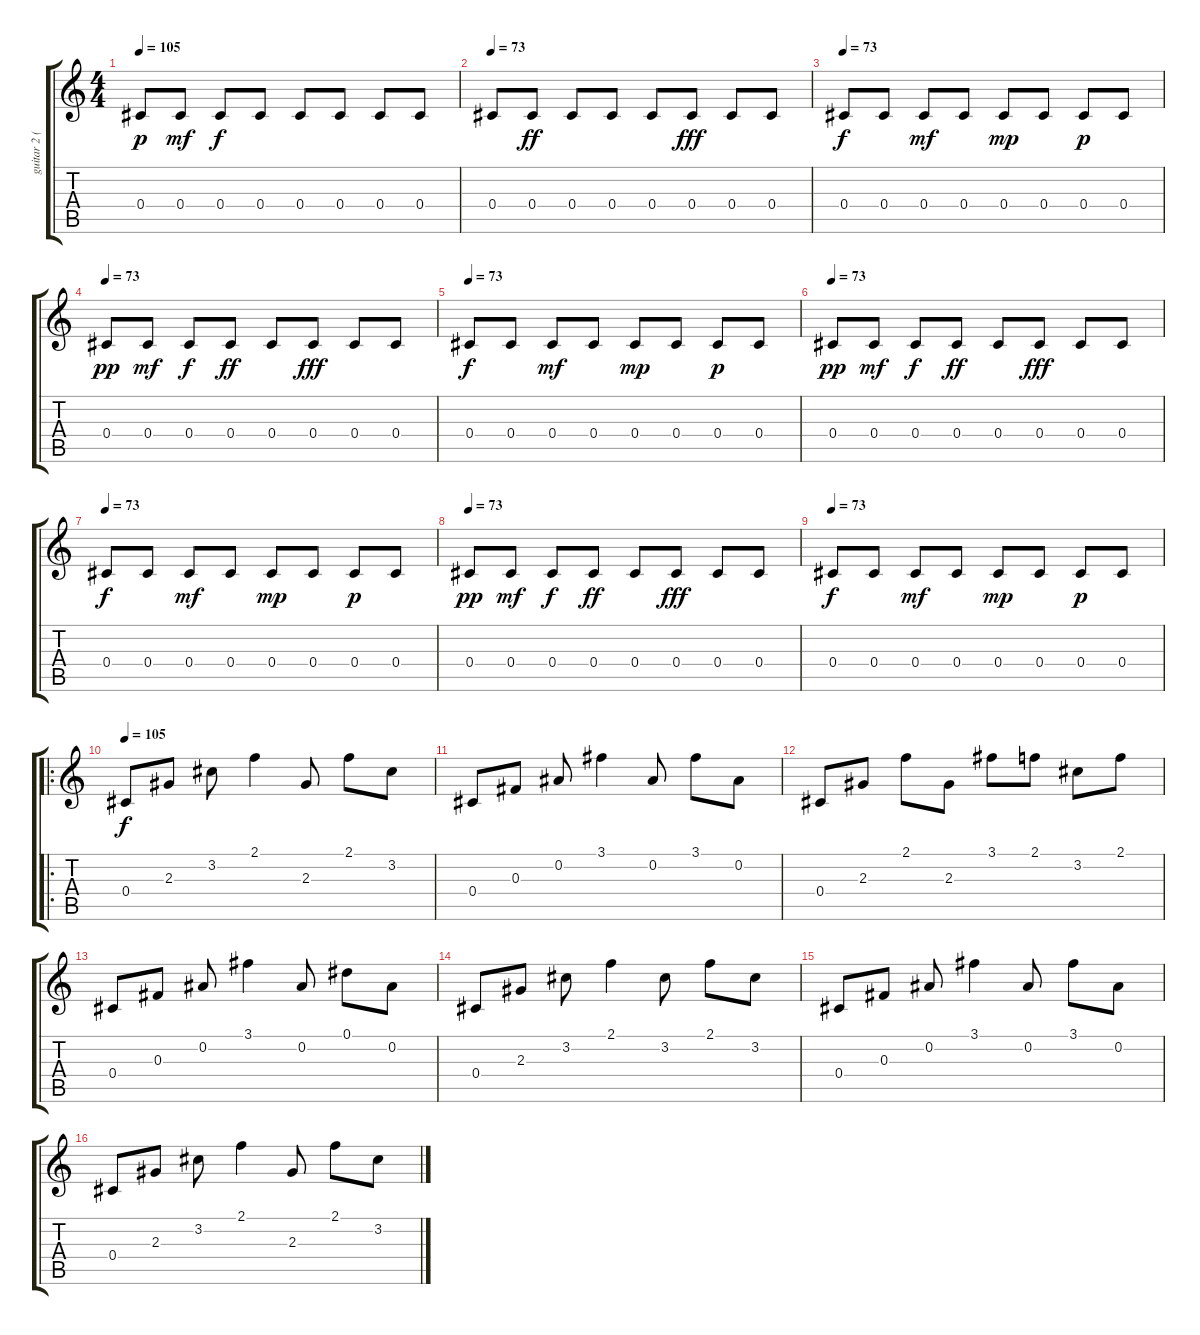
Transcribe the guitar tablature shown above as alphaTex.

\track ("guitar 2 ( Eb)" "guitar 2 (") {instrument electricguitarclean}
\staff {score tabs}
\tuning (Eb4 Bb3 Gb3 Db3 Ab2 Eb2) {hide}
\ts (4 4)
\tempo 105
\tempo 73
\tempo 105
\clef g2
\ks c
0.4.8{dy p instrument electricguitarclean} 0.4.8{dy mf} 0.4.8{dy f} 0.4.8 0.4.8 0.4.8 0.4.8 0.4.8 |
\tempo 73
0.4.8 0.4.8{dy ff} 0.4.8 0.4.8 0.4.8 0.4.8{dy fff} 0.4.8 0.4.8 |
\tempo 73
0.4.8{dy f} 0.4.8 0.4.8{dy mf} 0.4.8 0.4.8{dy mp} 0.4.8 0.4.8{dy p} 0.4.8 |
\tempo 73
0.4.8{dy pp} 0.4.8{dy mf} 0.4.8{dy f} 0.4.8{dy ff} 0.4.8 0.4.8{dy fff} 0.4.8 0.4.8 |
\tempo 73
0.4.8{dy f} 0.4.8 0.4.8{dy mf} 0.4.8 0.4.8{dy mp} 0.4.8 0.4.8{dy p} 0.4.8 |
\tempo 73
0.4.8{dy pp} 0.4.8{dy mf} 0.4.8{dy f} 0.4.8{dy ff} 0.4.8 0.4.8{dy fff} 0.4.8 0.4.8 |
\tempo 73
0.4.8{dy f} 0.4.8 0.4.8{dy mf} 0.4.8 0.4.8{dy mp} 0.4.8 0.4.8{dy p} 0.4.8 |
\tempo 73
0.4.8{dy pp} 0.4.8{dy mf} 0.4.8{dy f} 0.4.8{dy ff} 0.4.8 0.4.8{dy fff} 0.4.8 0.4.8 |
\tempo 73
0.4.8{dy f} 0.4.8 0.4.8{dy mf} 0.4.8 0.4.8{dy mp} 0.4.8 0.4.8{dy p} 0.4.8 |
\ro
\tempo 105
0.4.8{dy f} 2.3.8 3.2.8 2.1.4 2.3.8 2.1.8 3.2.8 |
0.4.8 0.3.8 0.2.8 3.1.4 0.2.8 3.1.8 0.2.8 |
0.4.8 2.3.8 2.1.8 2.3.8 3.1.8 2.1.8 3.2.8 2.1.8 |
0.4.8 0.3.8 0.2.8 3.1.4 0.2.8 0.1.8 0.2.8 |
0.4.8 2.3.8 3.2.8 2.1.4 3.2.8 2.1.8 3.2.8 |
0.4.8 0.3.8 0.2.8 3.1.4 0.2.8 3.1.8 0.2.8 |
0.4.8 2.3.8 3.2.8 2.1.4 2.3.8 2.1.8 3.2.8
